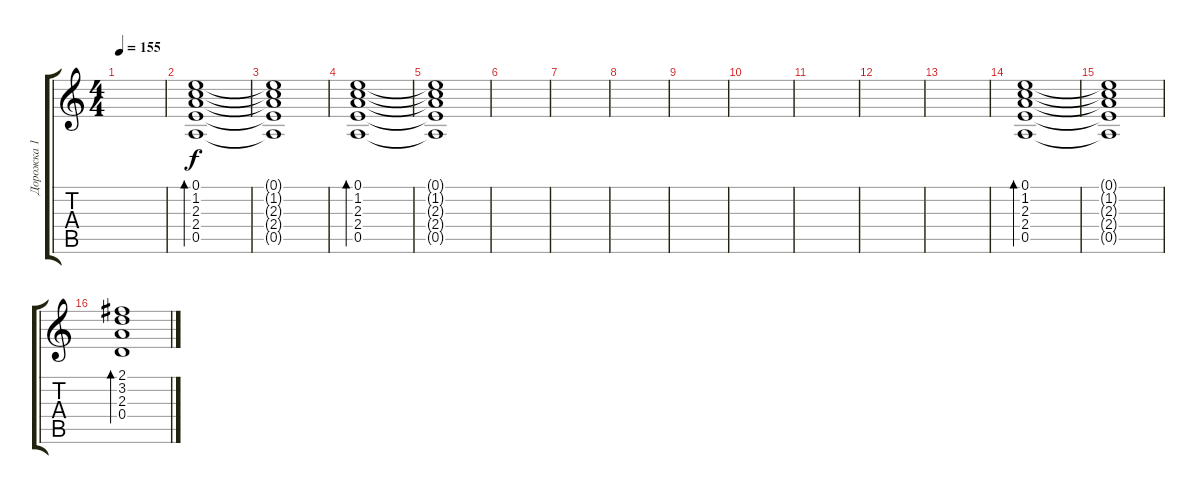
\track ("Дорожка 1" "Дорожка 1") {instrument electricguitarclean}
\staff {score tabs}
\tuning (E4 B3 G3 D3 A2 E2) {hide}
\ts (4 4)
\tempo 155
\clef g2
\ks c
|
(0.1 1.2 2.3 2.4 0.5).1{bd 240} |
(0.1{t} 1.2{t} 2.3{t} 2.4{t} 0.5{t}).1 |
(0.1 1.2 2.3 2.4 0.5).1{bd 240} |
(0.1{t} 1.2{t} 2.3{t} 2.4{t} 0.5{t}).1 |
|
|
|
|
|
|
|
|
(0.1 1.2 2.3 2.4 0.5).1{bd 480} |
(0.1{t} 1.2{t} 2.3{t} 2.4{t} 0.5{t}).1 |
(2.1 3.2 2.3 0.4).1{bd 480}
